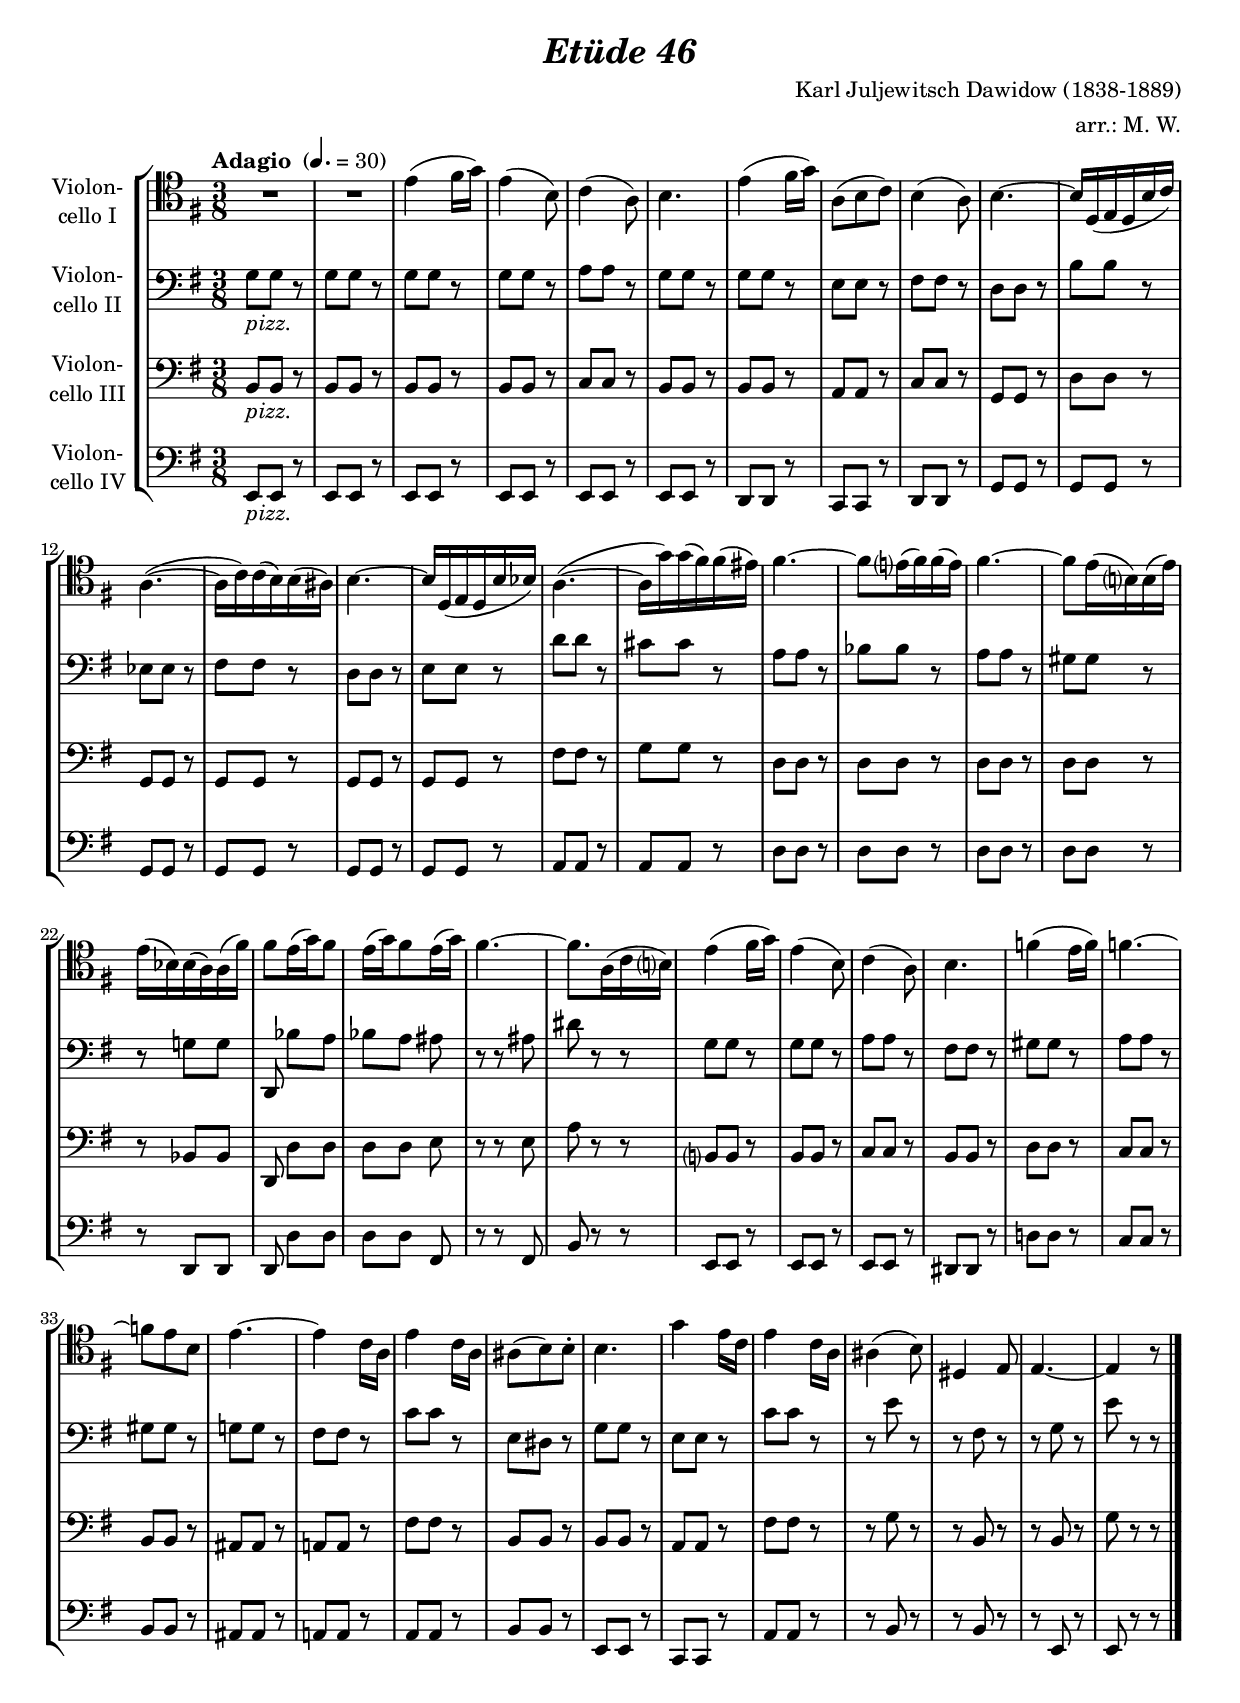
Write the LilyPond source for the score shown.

\version "2.18.2"
\include "deutsch.ly"
  
#(set-global-staff-size 19)

\header {
  title     = \markup \bold \italic "Etüde 46"
  composer  = "Karl Juljewitsch Dawidow (1838-1889)"
  arranger  = "arr.: M. W."
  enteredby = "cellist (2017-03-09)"
%  piece     = ""
}

voiceconsts = {
  \key e \minor
  \time 3/8
  \clef "bass"
% \numericTimeSignature
  \compressFullBarRests
  % Set default beaming for all staves
%  \set Timing.beamExceptions = #'()
%  \set Timing.baseMoment     = #(ly:make-moment 1 4)
%  \set Timing.beatStructure  = #'(2)
  \tempo "Adagio " 4.=30
}

mifl = "flute"
mist = "trumpet"
%mist = "string ensemble 1"
%minstr = "accordion"
%miba = "bassoon"
miba = "electric bass (pick)"
%miba = "electric bass (finger)"
%milo = "drawbar organ"
milo = "harpsichord"

pizz = \markup \italic "pizz."

va = \relative c' {
  \voiceconsts
  \clef "tenor"

  R4.*2
  e4( fis16 g)
  e4( h8)
  c4( a8)
  h4.
  e4( fis16 g)

  a,8( h c)
  h4( a8)
  h4.~
  h16 d,( e d h' c)
  a4.(~
  a16 c) c( h) h( ais)
  h4.~

  h16 d,( e d h' b)
  a4.(~
  a16 g') g( fis) fis( eis)
  fis4.~
  fis8 e?16( fis) fis( e)
  fis4.~
  fis8 e16( h?) h( e)

  e( b) b( a) a( fis')
  fis8 e16( g) fis8
  e16( g) fis8 e16( g)
  fis4.~ fis8. a,16( c h?)
  e4( fis16 g)
  e4( h8)

  c4( a8)
  h4.
  f'4( e16 f)
  f4.~
  f8 e h
  e4.~
  e4 c16 a
  e'4 c16 a

  ais8( h) h-.
  h4.
  g'4 e16 c
  e4 c16 a
  ais4( h8)
  dis,4 e8
  e4.~
  e4 r8 \bar "|."
}

vb = \relative c' {
  \voiceconsts

  g8_\pizz g r
  g g r
  g g r
  g g r
  a a r  
  g g r
  g g r

  e e r
  fis fis r
  d d r
  h' h r
  es, es r
  fis fis r
  d d r

  e e r
  d' d r
  cis cis r
  a a r
  b b r
  a a r
  gis gis r

  r g! g
  d, b''[ a]
  b[ a] ais
  r r ais
  dis r r
  g, g r
  g g r

  a a r
  fis fis r
  gis gis r
  a a r
  gis gis r
  g! g r
  fis fis r
  c' c r

  e, dis r
  g g r
  e e r
  c' c r
  r e r
  r fis, r
  r g r
  e' r r \bar "|."
}

vc = \relative c {
  \voiceconsts

  h8_\pizz h r
  h h r
  h h r
  h h r
  c c r
  h h r
  h h r

  a a r
  c c r
  g g r
  d' d r
  g, g r
  g g r
  g g r

  g g r
  fis' fis r
  g g r
  d d r
  d d r
  d d r
  d d r


  r b b
  d, d'[ d]
  d[ d] e
  r r e
  a r r
  h,? h r
  h h r

  c c r
  h h r
  d d r
  c c r
  h h r
  ais ais r
  a! a r
  fis' fis r

  h, h r
  h h r
  a a r
  fis' fis r
  r g r
  r h, r
  r h r
  g' r r \bar "|."
}

vd = \relative c, {
  \voiceconsts

  e8_\pizz e r
  e e r
  e e r
  e e r
  e e r
  e e r
  d d r

  c c r
  d d r
  g g r
  g g r
  g g r
  g g r
  g g r

  g g r
  a a r
  a a r
  d d r
  d d r
  d d r
  d d r

  r d, d
  d d'[ d]
  d[ d] fis,
  r r fis
  h r r
  e, e r
  e e r

  e e r
  dis dis r
  d'! d r
  c c r
  h h r
  ais ais r
  a! a r
  a a r

  h h r
  e, e r
  c c r
  a' a r
  r h r
  r h r
  r e, r
  e r r \bar "|."
}


music = \new StaffGroup <<
      \new Staff {
	\set Staff.midiInstrument = \mist
	\set Staff.instrumentName = \markup \center-column { "Violon-" "cello I" }
	\transpose e e { \va }
      }

      \new Staff {
	\set Staff.midiInstrument = \miba
	\set Staff.instrumentName = \markup \center-column { "Violon-" "cello II" }
	\transpose e e { \vb }
      }

      \new Staff {
	\set Staff.midiInstrument = \miba
	\set Staff.instrumentName = \markup \center-column { "Violon-" "cello III" }
	\transpose e e { \vc }
      }

      \new Staff {
	\set Staff.midiInstrument = \miba
	\set Staff.instrumentName = \markup \center-column { "Violon-" "cello IV" }
	\transpose e e { \vd }
      }
>>

\book {
  \score {
    \music
    \layout {}
  }

  \score {
    \unfoldRepeats \music

    \midi {
      \context {
        \Score
      }
    }
  }
}
